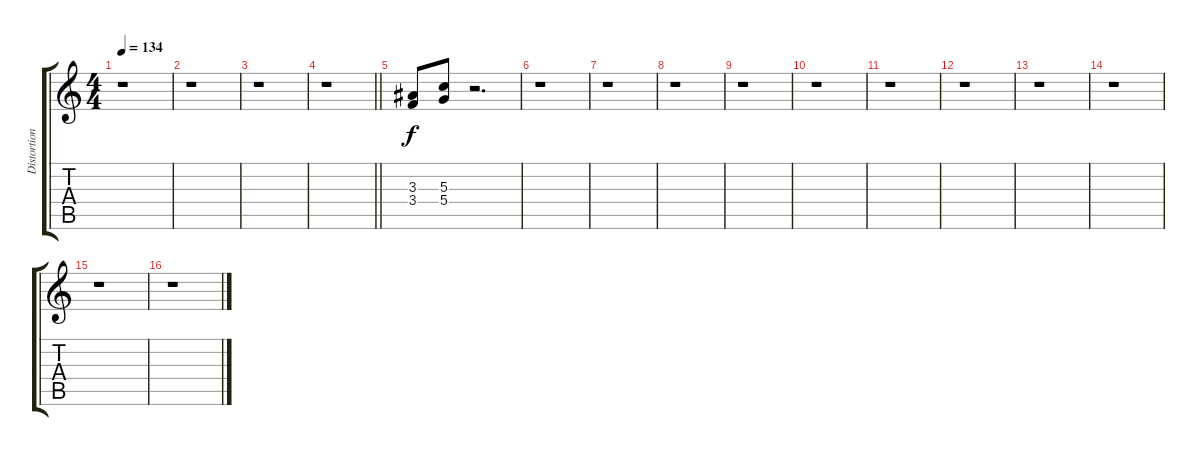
\track ("Distortion" "Distortion") {instrument distortionguitar}
\staff {score tabs}
\tuning (E4 B3 G3 D3 A2 E2) {hide}
\ts (4 4)
\tempo 134
\clef g2
\ks c
r.1{dy f instrument distortionguitar} |
r.1 |
r.1 |
\barLineRight lightlight
r.1 |
(3.3 3.4).8 (5.3 5.4).8 r.2{d} |
r.1 |
r.1 |
r.1 |
r.1 |
r.1 |
r.1 |
r.1 |
r.1 |
r.1 |
r.1 |
r.1
